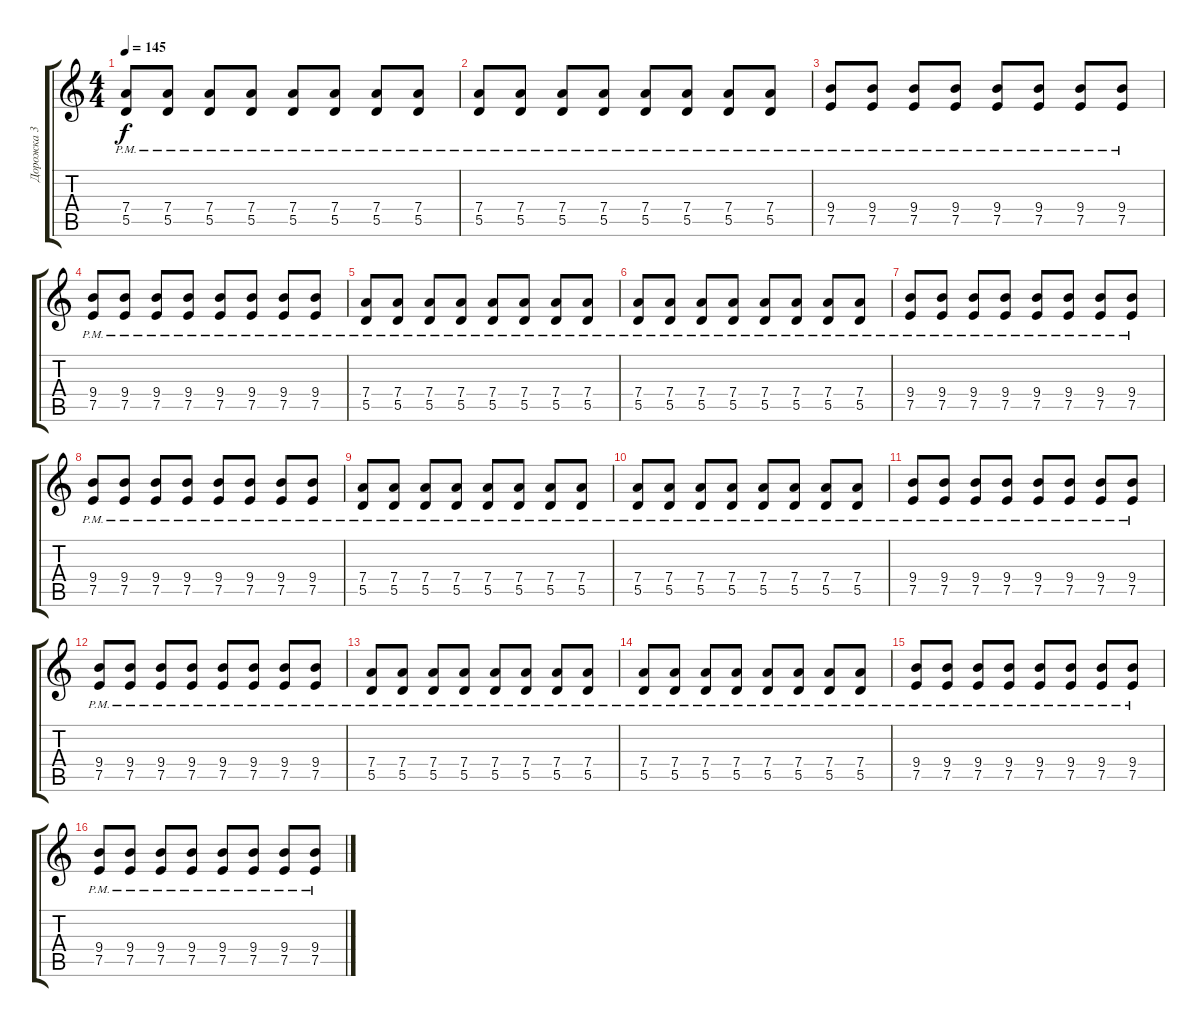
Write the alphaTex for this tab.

\track ("Дорожка 3" "Дорожка 3") {instrument distortionguitar}
\staff {score tabs}
\tuning (E4 B3 G3 D3 A2 E2) {hide}
\ts (4 4)
\tempo 145
\clef g2
\ks c
(7.4{pm} 5.5{pm}).8{dy f} (7.4{pm} 5.5{pm}).8 (7.4{pm} 5.5{pm}).8 (7.4{pm} 5.5{pm}).8 (7.4{pm} 5.5{pm}).8 (7.4{pm} 5.5{pm}).8 (7.4{pm} 5.5{pm}).8 (7.4{pm} 5.5{pm}).8 |
(7.4{pm} 5.5{pm}).8 (7.4{pm} 5.5{pm}).8 (7.4{pm} 5.5{pm}).8 (7.4{pm} 5.5{pm}).8 (7.4{pm} 5.5{pm}).8 (7.4{pm} 5.5{pm}).8 (7.4{pm} 5.5{pm}).8 (7.4{pm} 5.5{pm}).8 |
(9.4{pm} 7.5{pm}).8 (9.4{pm} 7.5{pm}).8 (9.4{pm} 7.5{pm}).8 (9.4{pm} 7.5{pm}).8 (9.4{pm} 7.5{pm}).8 (9.4{pm} 7.5{pm}).8 (9.4{pm} 7.5{pm}).8 (9.4{pm} 7.5{pm}).8 |
(9.4{pm} 7.5{pm}).8 (9.4{pm} 7.5{pm}).8 (9.4{pm} 7.5{pm}).8 (9.4{pm} 7.5{pm}).8 (9.4{pm} 7.5{pm}).8 (9.4{pm} 7.5{pm}).8 (9.4{pm} 7.5{pm}).8 (9.4{pm} 7.5{pm}).8 |
(7.4{pm} 5.5{pm}).8 (7.4{pm} 5.5{pm}).8 (7.4{pm} 5.5{pm}).8 (7.4{pm} 5.5{pm}).8 (7.4{pm} 5.5{pm}).8 (7.4{pm} 5.5{pm}).8 (7.4{pm} 5.5{pm}).8 (7.4{pm} 5.5{pm}).8 |
(7.4{pm} 5.5{pm}).8 (7.4{pm} 5.5{pm}).8 (7.4{pm} 5.5{pm}).8 (7.4{pm} 5.5{pm}).8 (7.4{pm} 5.5{pm}).8 (7.4{pm} 5.5{pm}).8 (7.4{pm} 5.5{pm}).8 (7.4{pm} 5.5{pm}).8 |
(9.4{pm} 7.5{pm}).8 (9.4{pm} 7.5{pm}).8 (9.4{pm} 7.5{pm}).8 (9.4{pm} 7.5{pm}).8 (9.4{pm} 7.5{pm}).8 (9.4{pm} 7.5{pm}).8 (9.4{pm} 7.5{pm}).8 (9.4{pm} 7.5{pm}).8 |
(9.4{pm} 7.5{pm}).8 (9.4{pm} 7.5{pm}).8 (9.4{pm} 7.5{pm}).8 (9.4{pm} 7.5{pm}).8 (9.4{pm} 7.5{pm}).8 (9.4{pm} 7.5{pm}).8 (9.4{pm} 7.5{pm}).8 (9.4{pm} 7.5{pm}).8 |
(7.4{pm} 5.5{pm}).8 (7.4{pm} 5.5{pm}).8 (7.4{pm} 5.5{pm}).8 (7.4{pm} 5.5{pm}).8 (7.4{pm} 5.5{pm}).8 (7.4{pm} 5.5{pm}).8 (7.4{pm} 5.5{pm}).8 (7.4{pm} 5.5{pm}).8 |
(7.4{pm} 5.5{pm}).8 (7.4{pm} 5.5{pm}).8 (7.4{pm} 5.5{pm}).8 (7.4{pm} 5.5{pm}).8 (7.4{pm} 5.5{pm}).8 (7.4{pm} 5.5{pm}).8 (7.4{pm} 5.5{pm}).8 (7.4{pm} 5.5{pm}).8 |
(9.4{pm} 7.5{pm}).8 (9.4{pm} 7.5{pm}).8 (9.4{pm} 7.5{pm}).8 (9.4{pm} 7.5{pm}).8 (9.4{pm} 7.5{pm}).8 (9.4{pm} 7.5{pm}).8 (9.4{pm} 7.5{pm}).8 (9.4{pm} 7.5{pm}).8 |
(9.4{pm} 7.5{pm}).8 (9.4{pm} 7.5{pm}).8 (9.4{pm} 7.5{pm}).8 (9.4{pm} 7.5{pm}).8 (9.4{pm} 7.5{pm}).8 (9.4{pm} 7.5{pm}).8 (9.4{pm} 7.5{pm}).8 (9.4{pm} 7.5{pm}).8 |
(7.4{pm} 5.5{pm}).8 (7.4{pm} 5.5{pm}).8 (7.4{pm} 5.5{pm}).8 (7.4{pm} 5.5{pm}).8 (7.4{pm} 5.5{pm}).8 (7.4{pm} 5.5{pm}).8 (7.4{pm} 5.5{pm}).8 (7.4{pm} 5.5{pm}).8 |
(7.4{pm} 5.5{pm}).8 (7.4{pm} 5.5{pm}).8 (7.4{pm} 5.5{pm}).8 (7.4{pm} 5.5{pm}).8 (7.4{pm} 5.5{pm}).8 (7.4{pm} 5.5{pm}).8 (7.4{pm} 5.5{pm}).8 (7.4{pm} 5.5{pm}).8 |
(9.4{pm} 7.5{pm}).8 (9.4{pm} 7.5{pm}).8 (9.4{pm} 7.5{pm}).8 (9.4{pm} 7.5{pm}).8 (9.4{pm} 7.5{pm}).8 (9.4{pm} 7.5{pm}).8 (9.4{pm} 7.5{pm}).8 (9.4{pm} 7.5{pm}).8 |
(9.4{pm} 7.5{pm}).8 (9.4{pm} 7.5{pm}).8 (9.4{pm} 7.5{pm}).8 (9.4{pm} 7.5{pm}).8 (9.4{pm} 7.5{pm}).8 (9.4{pm} 7.5{pm}).8 (9.4{pm} 7.5{pm}).8 (9.4{pm} 7.5{pm}).8
